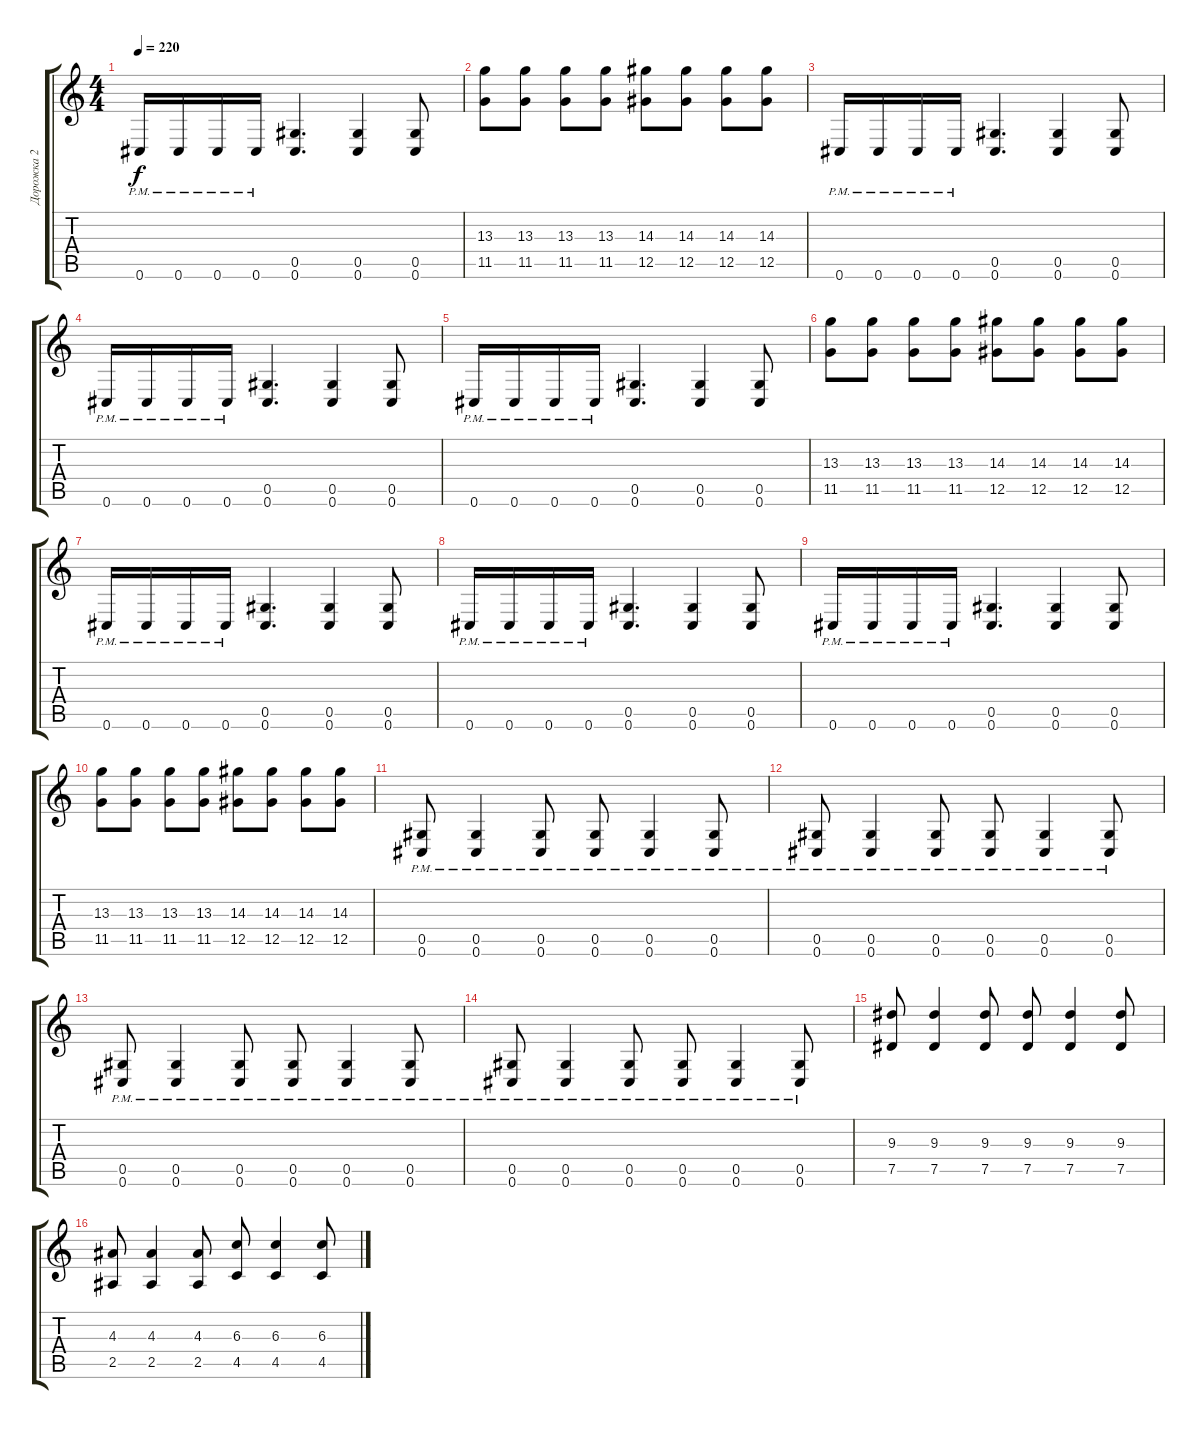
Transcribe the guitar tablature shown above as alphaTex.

\track ("Дорожка 2" "Дорожка 2") {instrument overdrivenguitar}
\staff {score tabs}
\tuning (Eb4 Bb3 Gb3 Db3 Ab2 Db2) {hide}
\ts (4 4)
\tempo 220
\clef g2
\ks c
0.6{pm}.16{dy f} 0.6{pm}.16 0.6{pm}.16 0.6{pm}.16 (0.5 0.6).4{d} (0.5 0.6).4 (0.5 0.6).8 |
(13.3 11.5).8 (13.3 11.5).8 (13.3 11.5).8 (13.3 11.5).8 (14.3 12.5).8 (14.3 12.5).8 (14.3 12.5).8 (14.3 12.5).8 |
0.6{pm}.16 0.6{pm}.16 0.6{pm}.16 0.6{pm}.16 (0.5 0.6).4{d} (0.5 0.6).4 (0.5 0.6).8 |
0.6{pm}.16 0.6{pm}.16 0.6{pm}.16 0.6{pm}.16 (0.5 0.6).4{d} (0.5 0.6).4 (0.5 0.6).8 |
0.6{pm}.16 0.6{pm}.16 0.6{pm}.16 0.6{pm}.16 (0.5 0.6).4{d} (0.5 0.6).4 (0.5 0.6).8 |
(13.3 11.5).8 (13.3 11.5).8 (13.3 11.5).8 (13.3 11.5).8 (14.3 12.5).8 (14.3 12.5).8 (14.3 12.5).8 (14.3 12.5).8 |
0.6{pm}.16 0.6{pm}.16 0.6{pm}.16 0.6{pm}.16 (0.5 0.6).4{d} (0.5 0.6).4 (0.5 0.6).8 |
0.6{pm}.16 0.6{pm}.16 0.6{pm}.16 0.6{pm}.16 (0.5 0.6).4{d} (0.5 0.6).4 (0.5 0.6).8 |
0.6{pm}.16 0.6{pm}.16 0.6{pm}.16 0.6{pm}.16 (0.5 0.6).4{d} (0.5 0.6).4 (0.5 0.6).8 |
(13.3 11.5).8 (13.3 11.5).8 (13.3 11.5).8 (13.3 11.5).8 (14.3 12.5).8 (14.3 12.5).8 (14.3 12.5).8 (14.3 12.5).8 |
(0.5{pm} 0.6{pm}).8 (0.5{pm} 0.6{pm}).4 (0.5{pm} 0.6{pm}).8 (0.5{pm} 0.6{pm}).8 (0.5{pm} 0.6{pm}).4 (0.5{pm} 0.6{pm}).8 |
(0.5{pm} 0.6{pm}).8 (0.5{pm} 0.6{pm}).4 (0.5{pm} 0.6{pm}).8 (0.5{pm} 0.6{pm}).8 (0.5{pm} 0.6{pm}).4 (0.5{pm} 0.6{pm}).8 |
(0.5{pm} 0.6{pm}).8 (0.5{pm} 0.6{pm}).4 (0.5{pm} 0.6{pm}).8 (0.5{pm} 0.6{pm}).8 (0.5{pm} 0.6{pm}).4 (0.5{pm} 0.6{pm}).8 |
(0.5{pm} 0.6{pm}).8 (0.5{pm} 0.6{pm}).4 (0.5{pm} 0.6{pm}).8 (0.5{pm} 0.6{pm}).8 (0.5{pm} 0.6{pm}).4 (0.5{pm} 0.6{pm}).8 |
(9.3 7.5).8 (9.3 7.5).4 (9.3 7.5).8 (9.3 7.5).8 (9.3 7.5).4 (9.3 7.5).8 |
(4.3 2.5).8 (4.3 2.5).4 (4.3 2.5).8 (6.3 4.5).8 (6.3 4.5).4 (6.3 4.5).8
